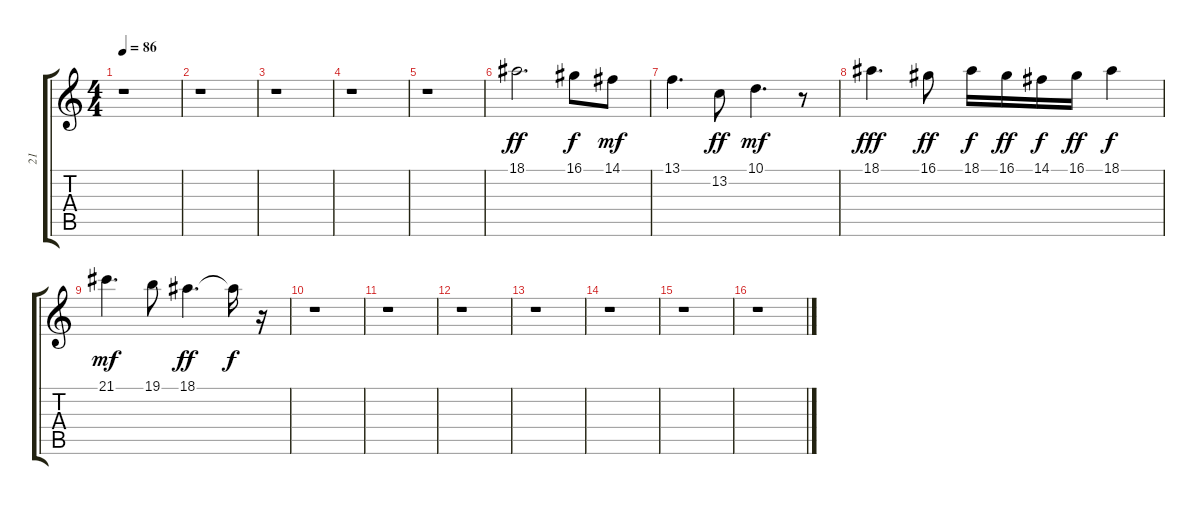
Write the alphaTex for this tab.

\track ("21" "21") {instrument reedorgan}
\staff {score tabs}
\tuning (E4 B3 G3 D3 A2 E2) {hide}
\ts (4 4)
\tempo 86
\clef g2
\ks c
r.1{dy ff} |
r.1 |
r.1 |
r.1 |
r.1 |
18.1.2{d} 16.1.8{dy f} 14.1.8{dy mf} |
13.1.4{d} 13.2.8{dy ff} 10.1.4{d dy mf} r.8 |
18.1.4{d dy fff} 16.1.8{dy ff} 18.1.16{dy f} 16.1.16{dy ff} 14.1.16{dy f} 16.1.16{dy ff} 18.1.4{dy f} |
21.1.4{d dy mf} 19.1.8 18.1.4{d dy ff} 18.1{t}.16{dy f} r.16 |
r.1 |
r.1 |
r.1 |
r.1 |
r.1 |
r.1 |
r.1
